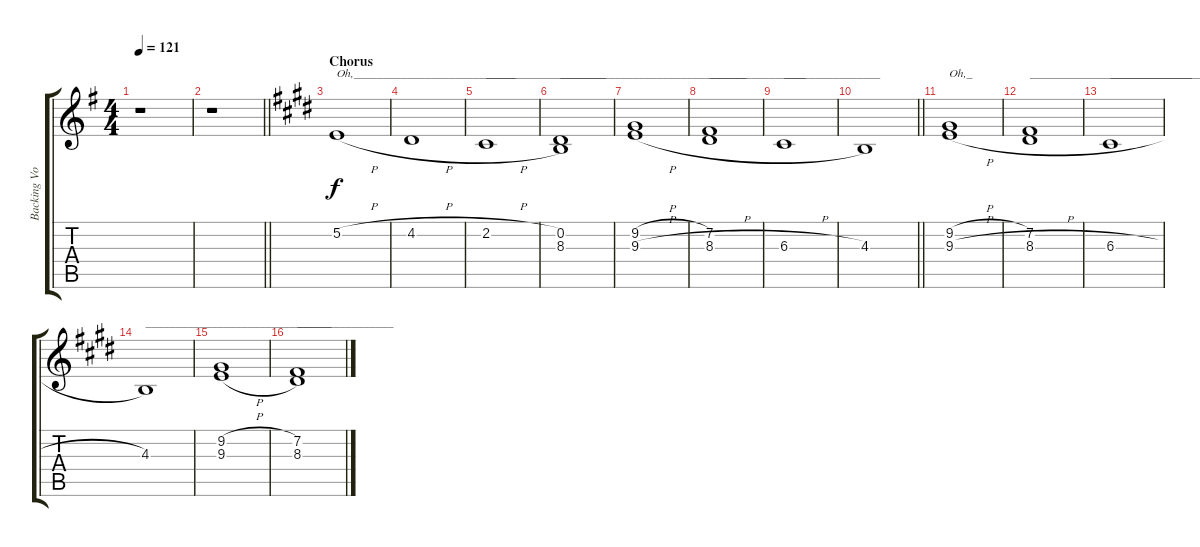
\track ("Backing Vocals" "Backing Vo") {instrument altosax}
\staff {score tabs}
\tuning (E4 B3 G3 D3 A2 E2) {hide}
\ts (4 4)
\tempo 121
\clef g2
\ks g
r.1{dy f} |
\barLineRight lightlight
r.1 |
\section ("" "Chorus")
\ks e
5.2{h}.1{txt "Oh,___________________________"} |
4.2{h}.1 |
2.2{h}.1{txt "____________________"} |
(0.2 8.3).1{txt "_______________________________"} |
(9.2{h} 9.3{h}).1 |
(7.2 8.3{h}).1{txt "________________"} |
6.3{h}.1{txt "________________"} |
\barLineRight lightlight
4.3.1 |
(9.2{h} 9.3{h}).1{txt "Oh,_"} |
(7.2 8.3{h}).1{txt "___________________________"} |
6.3{h}.1{txt "____________________"} |
4.3.1{txt "_______________________________"} |
(9.2{h} 9.3{h}).1 |
(7.2 8.3{h}).1{txt "________________"}
